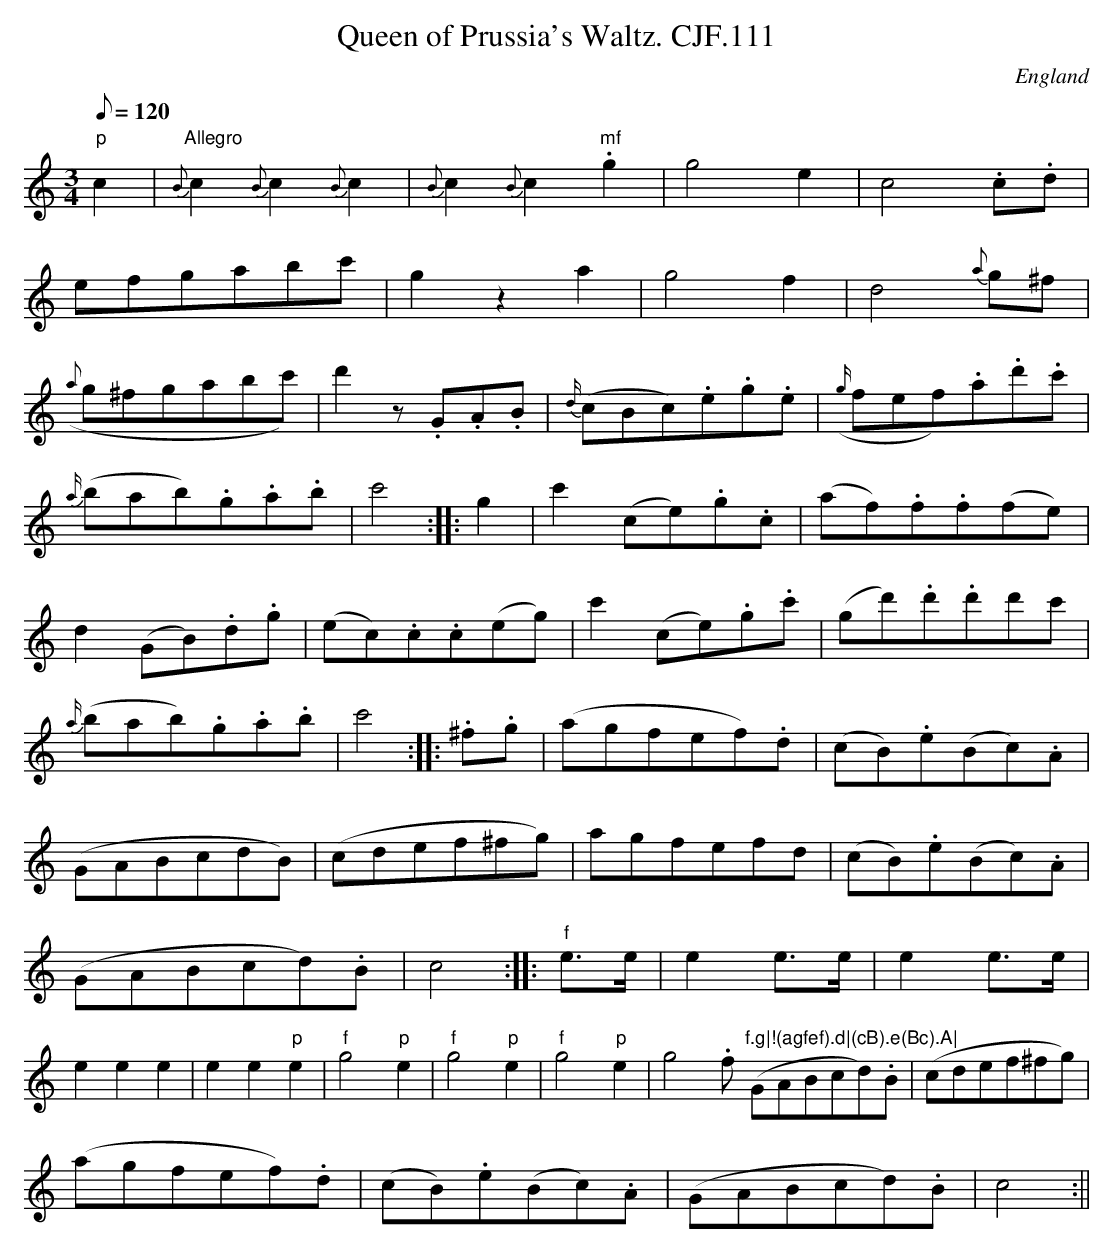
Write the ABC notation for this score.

X:1
T:Queen of Prussia's Waltz. CJF.111
M:3/4
L:1/8
Q:120
O:England
K:C
"p"c2|{B}"Allegro"c2{B}c2{B}c2|{B}c2{B}c2"mf".g2|g4e2|c4.c.d|!\
efgabc'|g2z2a2|g4f2|d4{a}g^f|!({a}g^fgabc')|d'2z.G.A.B|
{d/}(cBc).e.g.e|({g/}fef).a.d'.c'|!{a/}(bab).g.a.b|c'4:||:g2|c'2(ce).g.c
'
|\
(af).f.f(fe)|!d2(GB).d.g|(ec).c.c(eg)|c'2(ce).g.c'|
(gd').d'.d'd'c'|!{a/}(bab).g.a.b|c'4:||:.^f.g|(agfef).d|(cB).e(Bc).A|!\
(GABcdB)|(cdef^fg)|agfefd|(cB).e(Bc).A|!
(GABcd).B|c4:||:"f"e>e|e2e>e|e2e>e|!e2e2e2|e2e2"p"e2|\
"f"g4"p"e2|"f"g4"p"e2|"f"g4"p"e2|g4.^"f"f.g|!(agfef).d|(cB).e(Bc).A|
(GABcd).B|(cdef^fg)|!(agfef).d|(cB).e(Bc).A|(GABcd).B|c4:||
